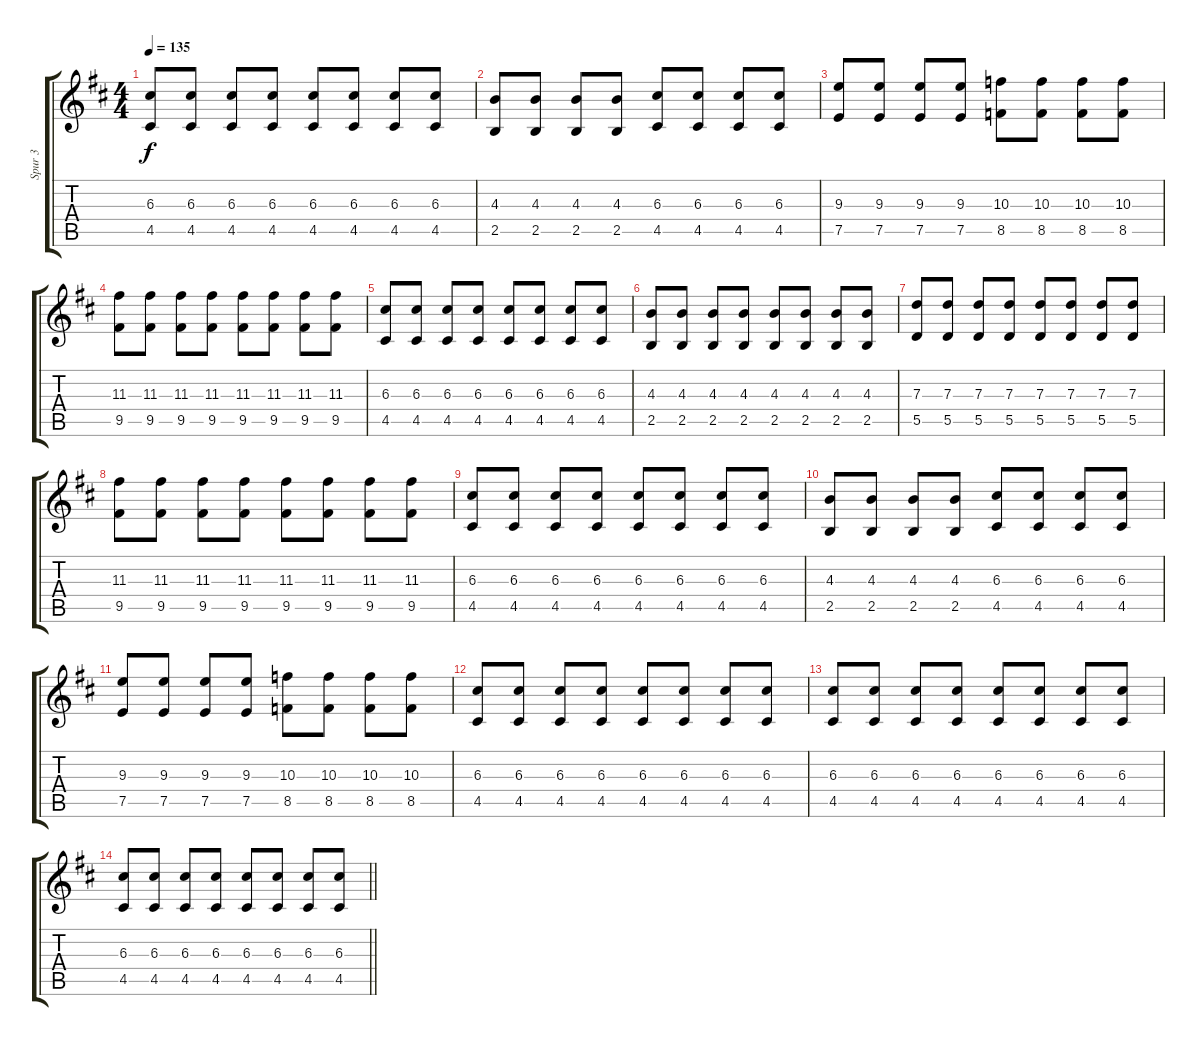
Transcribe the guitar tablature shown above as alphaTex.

\track ("Spur 3" "Spur 3") {instrument overdrivenguitar}
\staff {score tabs}
\tuning (E4 B3 G3 D3 A2 E2) {hide}
\ts (4 4)
\tempo 135
\clef g2
\ks d
(6.3 4.5).8{dy f} (6.3 4.5).8 (6.3 4.5).8 (6.3 4.5).8 (6.3 4.5).8 (6.3 4.5).8 (6.3 4.5).8 (6.3 4.5).8 |
(4.3 2.5).8 (4.3 2.5).8 (4.3 2.5).8 (4.3 2.5).8 (6.3 4.5).8 (6.3 4.5).8 (6.3 4.5).8 (6.3 4.5).8 |
(9.3 7.5).8 (9.3 7.5).8 (9.3 7.5).8 (9.3 7.5).8 (10.3 8.5).8 (10.3 8.5).8 (10.3 8.5).8 (10.3 8.5).8 |
(11.3 9.5).8{volume 11} (11.3 9.5).8 (11.3 9.5).8 (11.3 9.5).8 (11.3 9.5).8 (11.3 9.5).8 (11.3 9.5).8 (11.3 9.5).8 |
(6.3 4.5).8 (6.3 4.5).8 (6.3 4.5).8 (6.3 4.5).8 (6.3 4.5).8 (6.3 4.5).8 (6.3 4.5).8 (6.3 4.5).8 |
(4.3 2.5).8 (4.3 2.5).8 (4.3 2.5).8 (4.3 2.5).8 (4.3 2.5).8 (4.3 2.5).8 (4.3 2.5).8 (4.3 2.5).8 |
(7.3 5.5).8 (7.3 5.5).8 (7.3 5.5).8 (7.3 5.5).8 (7.3 5.5).8 (7.3 5.5).8 (7.3 5.5).8 (7.3 5.5).8 |
(11.3 9.5).8 (11.3 9.5).8 (11.3 9.5).8 (11.3 9.5).8 (11.3 9.5).8 (11.3 9.5).8 (11.3 9.5).8 (11.3 9.5).8 |
(6.3 4.5).8 (6.3 4.5).8 (6.3 4.5).8 (6.3 4.5).8 (6.3 4.5).8 (6.3 4.5).8 (6.3 4.5).8 (6.3 4.5).8 |
(4.3 2.5).8 (4.3 2.5).8 (4.3 2.5).8 (4.3 2.5).8 (6.3 4.5).8 (6.3 4.5).8 (6.3 4.5).8 (6.3 4.5).8 |
(9.3 7.5).8 (9.3 7.5).8 (9.3 7.5).8 (9.3 7.5).8 (10.3 8.5).8 (10.3 8.5).8 (10.3 8.5).8 (10.3 8.5).8 |
(6.3 4.5).8 (6.3 4.5).8 (6.3 4.5).8 (6.3 4.5).8 (6.3 4.5).8 (6.3 4.5).8 (6.3 4.5).8 (6.3 4.5).8 |
(6.3 4.5).8 (6.3 4.5).8 (6.3 4.5).8 (6.3 4.5).8 (6.3 4.5).8 (6.3 4.5).8 (6.3 4.5).8 (6.3 4.5).8 |
\barLineRight lightlight
(6.3 4.5).8 (6.3 4.5).8 (6.3 4.5).8 (6.3 4.5).8 (6.3 4.5).8 (6.3 4.5).8 (6.3 4.5).8 (6.3 4.5).8
